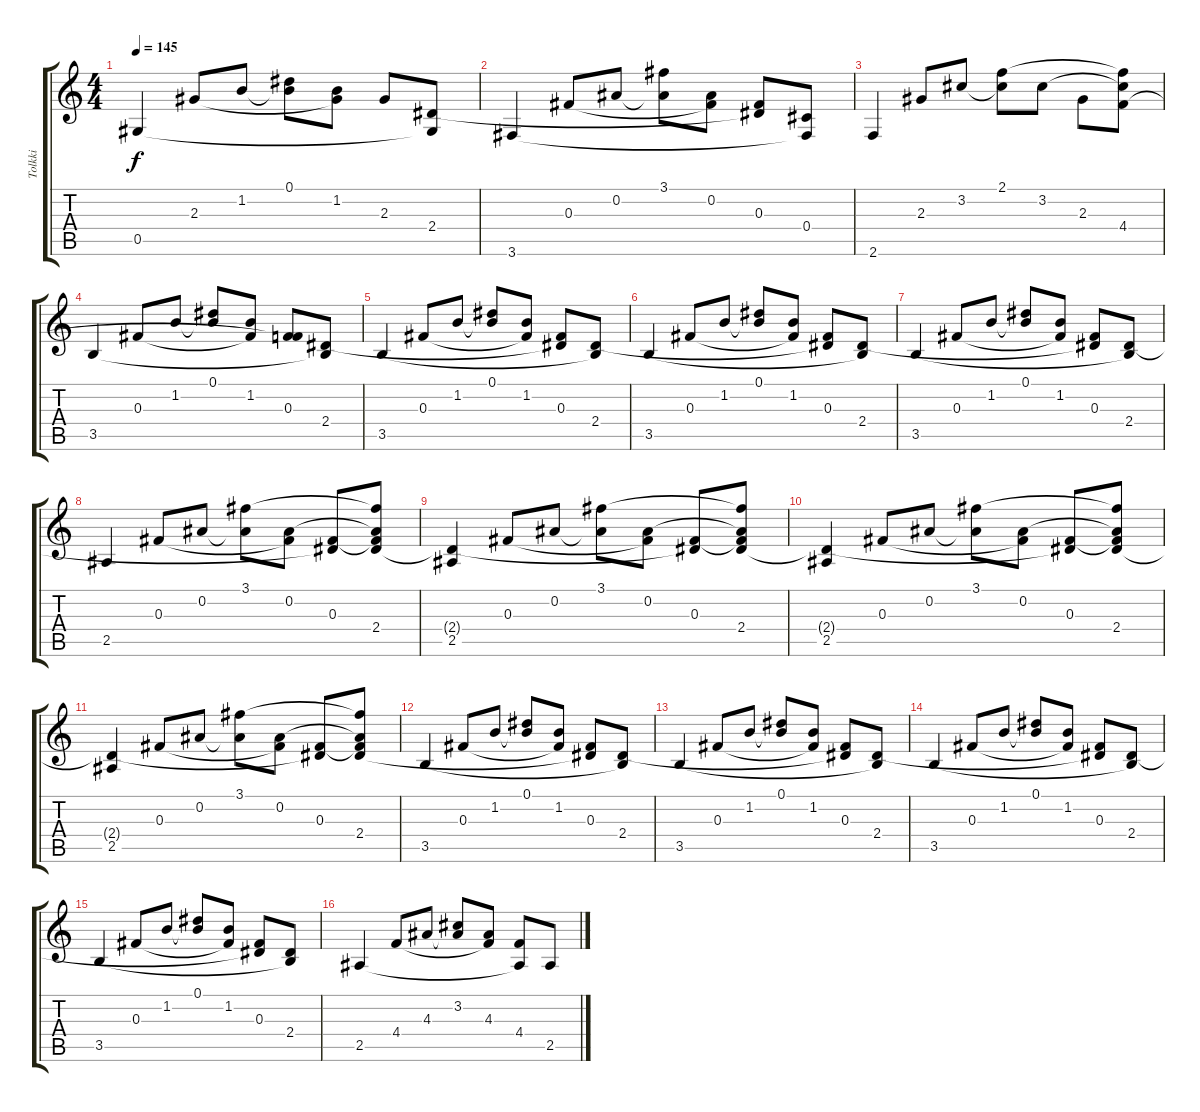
\track ("Tolkki" "Tolkki") {instrument overdrivenguitar}
\staff {score tabs}
\tuning (Eb4 Bb3 Gb3 Db3 Ab2 Eb2) {hide}
\ts (4 4)
\tempo 145
\clef g2
\ks c
0.5.4{dy f} 2.3.8 1.2.8 (0.1 1.2{t}).8 (1.2 2.3{t}).8 2.3.8 (2.4 0.5{t}).8 |
3.6.4 0.3.8 0.2.8 (3.1 0.2{t}).8 (0.2 0.3{t}).8 (0.3 2.4{t}).8 (0.4 3.6{t}).8 |
2.6.4 2.3.8 3.2.8 (2.1 3.2{t}).8 3.2.8 2.3.8 (2.1{t} 3.2{t} 4.4).8 |
3.5.4 0.3.8 1.2.8 (0.1 1.2{t}).8 (1.2 0.3{t}).8 (0.3 4.4{t}).8 (2.4 3.5{t}).8 |
3.5.4 0.3.8 1.2.8 (0.1 1.2{t}).8 (1.2 0.3{t}).8 (0.3 2.4{t}).8 (2.4 3.5{t}).8 |
3.5.4 0.3.8 1.2.8 (0.1 1.2{t}).8 (1.2 0.3{t}).8 (0.3 2.4{t}).8 (2.4 3.5{t}).8 |
3.5.4 0.3.8 1.2.8 (0.1 1.2{t}).8 (1.2 0.3{t}).8 (0.3 2.4{t}).8 (2.4 3.5{t}).8 |
2.5.4 0.3.8 0.2.8 (3.1 0.2{t}).8 (0.2 0.3{t}).8 (0.3 2.4{t}).8 (3.1{t} 0.2{t} 0.3{t} 2.4).8 |
(2.4{t} 2.5).4 0.3.8 0.2.8 (3.1 0.2{t}).8 (0.2 0.3{t}).8 (0.3 2.4{t}).8 (3.1{t} 0.2{t} 0.3{t} 2.4).8 |
(2.4{t} 2.5).4 0.3.8 0.2.8 (3.1 0.2{t}).8 (0.2 0.3{t}).8 (0.3 2.4{t}).8 (3.1{t} 0.2{t} 0.3{t} 2.4).8 |
(2.4{t} 2.5).4 0.3.8 0.2.8 (3.1 0.2{t}).8 (0.2 0.3{t}).8 (0.3 2.4{t}).8 (3.1{t} 0.2{t} 0.3{t} 2.4).8 |
3.5.4 0.3.8 1.2.8 (0.1 1.2{t}).8 (1.2 0.3{t}).8 (0.3 2.4{t}).8 (2.4 3.5{t}).8 |
3.5.4 0.3.8 1.2.8 (0.1 1.2{t}).8 (1.2 0.3{t}).8 (0.3 2.4{t}).8 (2.4 3.5{t}).8 |
3.5.4 0.3.8 1.2.8 (0.1 1.2{t}).8 (1.2 0.3{t}).8 (0.3 2.4{t}).8 (2.4 3.5{t}).8 |
3.5.4 0.3.8 1.2.8 (0.1 1.2{t}).8 (1.2 0.3{t}).8 (0.3 2.4{t}).8 (2.4 3.5{t}).8 |
2.5.4 4.4.8 4.3.8 (3.2 4.3{t}).8 (4.3 4.4{t}).8 (4.4 2.5{t}).8 2.5.8
